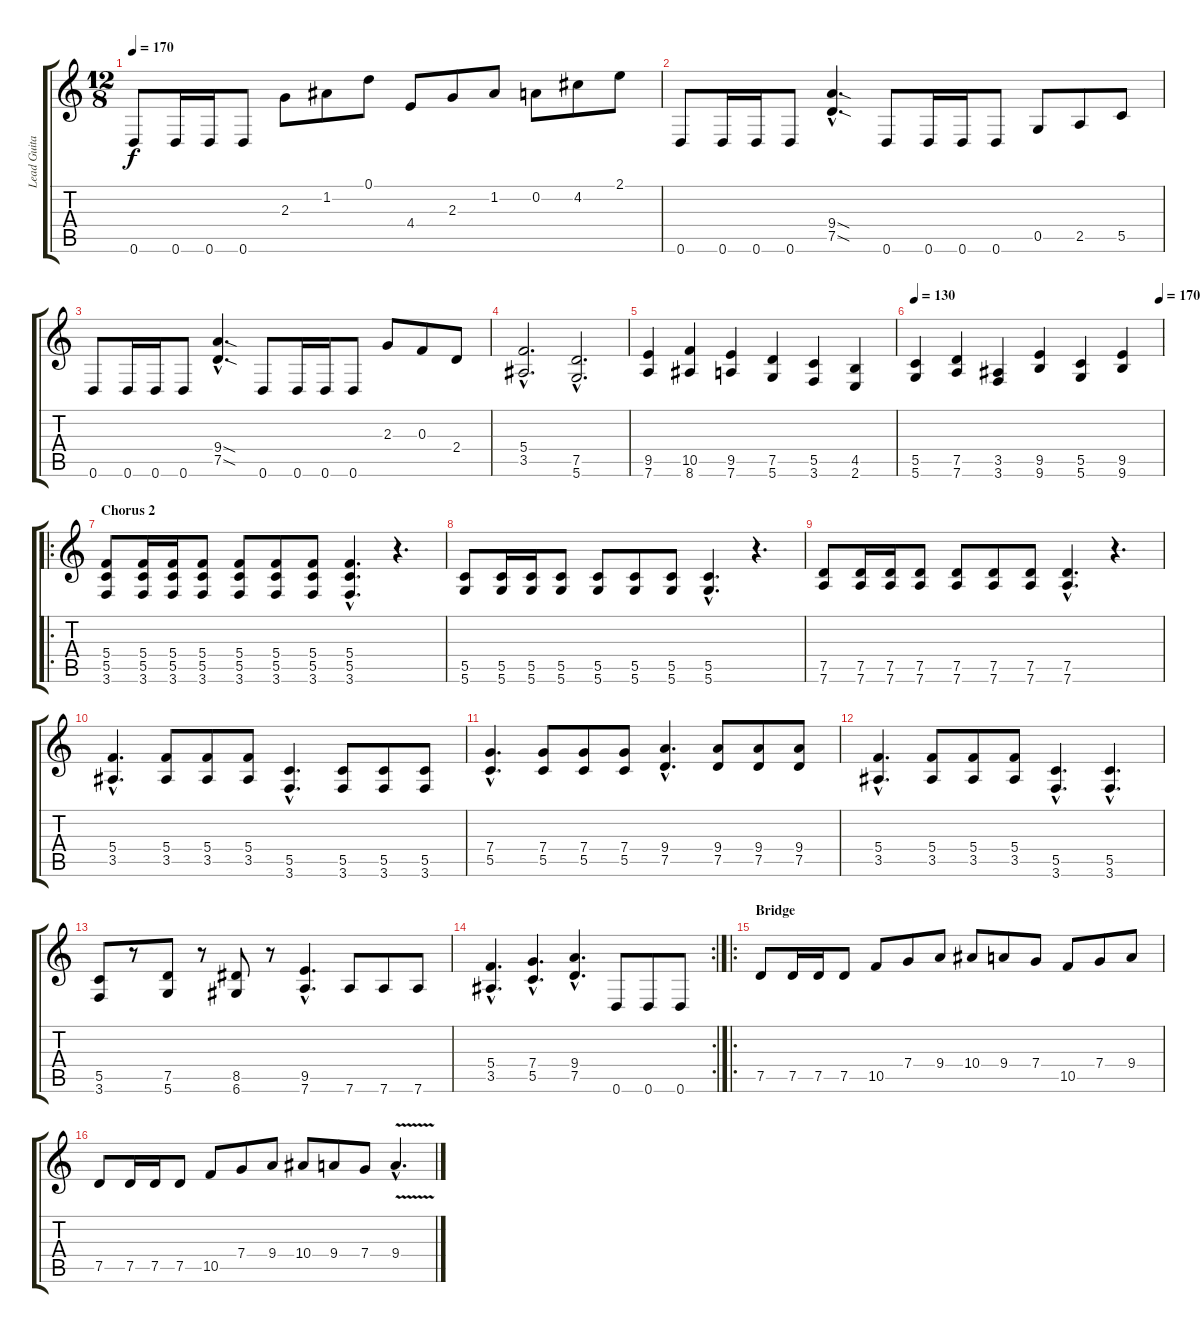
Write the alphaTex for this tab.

\track ("Lead Guitar" "Lead Guita") {instrument distortionguitar}
\staff {score tabs}
\tuning (D4 A3 F3 C3 G2 D2) {hide}
\ts (12 8)
\tempo 170
\clef g2
\ks c
0.6.8{dy f} 0.6.16 0.6.16 0.6.8 2.3.8 1.2.8 0.1.8 4.4.8 2.3.8 1.2.8 0.2.8 4.2.8 2.1.8 |
0.6.8 0.6.16 0.6.16 0.6.8 (9.4{sod hac} 7.5{sod hac}).4{d} 0.6.8 0.6.16 0.6.16 0.6.8 0.5.8 2.5.8 5.5.8 |
0.6.8 0.6.16 0.6.16 0.6.8 (9.4{sod hac} 7.5{sod hac}).4{d} 0.6.8 0.6.16 0.6.16 0.6.8 2.3.8 0.3.8 2.4.8 |
(5.4{hac} 3.5{hac}).2{d} (7.5{hac} 5.6{hac}).2{d} |
(9.5 7.6).4 (10.5 8.6).4 (9.5 7.6).4 (7.5 5.6).4 (5.5 3.6).4 (4.5 2.6).4 |
\tempo 130
\tempo (170 0.9895833333333334)
(5.5 5.6).4 (7.5 7.6).4 (3.5 3.6).4 (9.5 9.6).4 (5.5 5.6).4 (9.5 9.6).4 |
\ro
\section ("" "Chorus 2")
(5.4 5.5 3.6).8 (5.4 5.5 3.6).16 (5.4 5.5 3.6).16 (5.4 5.5 3.6).8 (5.4 5.5 3.6).8 (5.4 5.5 3.6).8 (5.4 5.5 3.6).8 (5.4{hac} 5.5{hac} 3.6{hac}).4{d} r.4{d} |
(5.5 5.6).8 (5.5 5.6).16 (5.5 5.6).16 (5.5 5.6).8 (5.5 5.6).8 (5.5 5.6).8 (5.5 5.6).8 (5.5{hac} 5.6{hac}).4{d} r.4{d} |
(7.5 7.6).8 (7.5 7.6).16 (7.5 7.6).16 (7.5 7.6).8 (7.5 7.6).8 (7.5 7.6).8 (7.5 7.6).8 (7.5{hac} 7.6{hac}).4{d} r.4{d} |
(5.4{hac} 3.5{hac}).4{d} (5.4 3.5).8 (5.4 3.5).8 (5.4 3.5).8 (5.5{hac} 3.6{hac}).4{d} (5.5 3.6).8 (5.5 3.6).8 (5.5 3.6).8 |
(7.4{hac} 5.5{hac}).4{d} (7.4 5.5).8 (7.4 5.5).8 (7.4 5.5).8 (9.4{hac} 7.5{hac}).4{d} (9.4 7.5).8 (9.4 7.5).8 (9.4 7.5).8 |
(5.4{hac} 3.5{hac}).4{d} (5.4 3.5).8 (5.4 3.5).8 (5.4 3.5).8 (5.5{hac} 3.6{hac}).4{d} (5.5{hac} 3.6{hac}).4{d} |
(5.5 3.6).8 r.8 (7.5 5.6).8 r.8 (8.5 6.6).8 r.8 (9.5{hac} 7.6{hac}).4{d} 7.6.8 7.6.8 7.6.8 |
\rc 2
(5.4{hac} 3.5{hac}).4{d} (7.4{hac} 5.5{hac}).4{d} (9.4{hac} 7.5{hac}).4{d} 0.6.8 0.6.8 0.6.8 |
\ro
\section ("" "Bridge")
7.5.8 7.5.16 7.5.16 7.5.8 10.5.8 7.4.8 9.4.8 10.4.8 9.4.8 7.4.8 10.5.8 7.4.8 9.4.8 |
7.5.8 7.5.16 7.5.16 7.5.8 10.5.8 7.4.8 9.4.8 10.4.8 9.4.8 7.4.8 9.4{v hac}.4{d}
